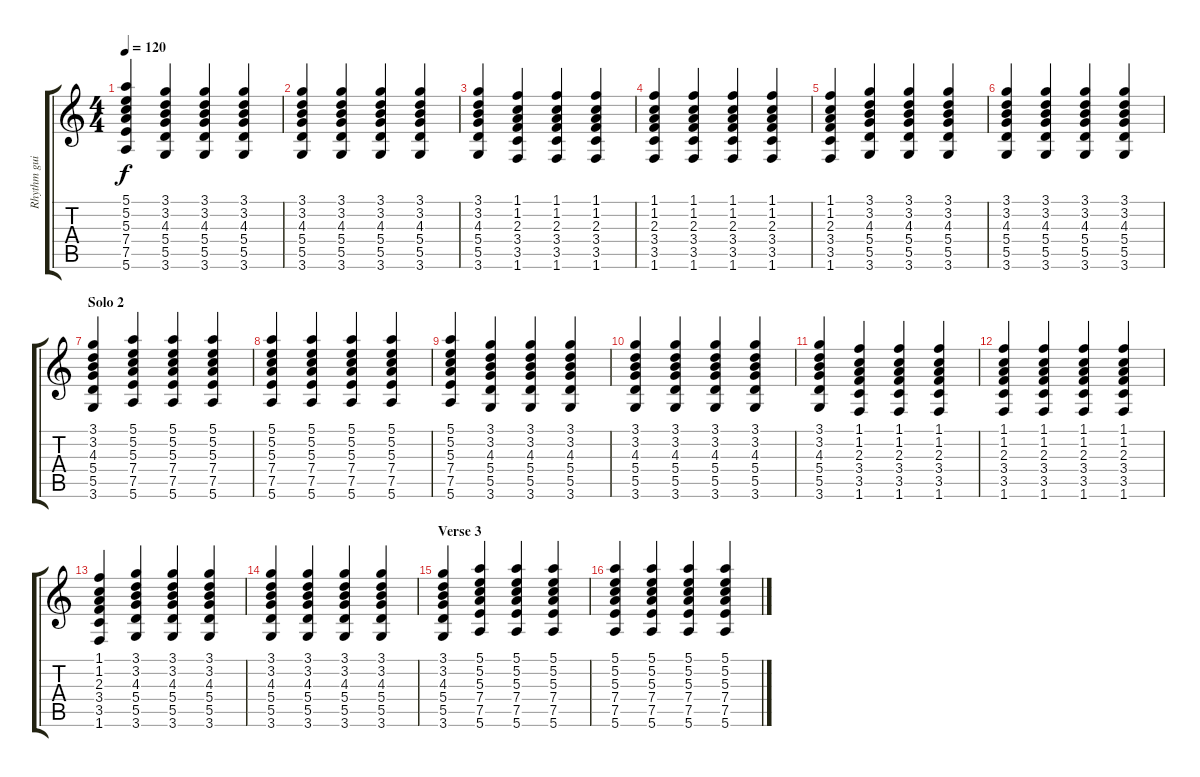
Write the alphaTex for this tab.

\track ("Rhythm guitar" "Rhythm gui") {instrument acousticguitarsteel}
\staff {score tabs}
\tuning (E4 B3 G3 D3 A2 E2) {hide}
\ts (4 4)
\tempo 120
\clef g2
\ks c
(5.1 5.2 5.3 7.4 7.5 5.6).4{dy f} (3.1 3.2 4.3 5.4 5.5 3.6).4 (3.1 3.2 4.3 5.4 5.5 3.6).4 (3.1 3.2 4.3 5.4 5.5 3.6).4 |
(3.1 3.2 4.3 5.4 5.5 3.6).4 (3.1 3.2 4.3 5.4 5.5 3.6).4 (3.1 3.2 4.3 5.4 5.5 3.6).4 (3.1 3.2 4.3 5.4 5.5 3.6).4 |
(3.1 3.2 4.3 5.4 5.5 3.6).4 (1.1 1.2 2.3 3.4 3.5 1.6).4 (1.1 1.2 2.3 3.4 3.5 1.6).4 (1.1 1.2 2.3 3.4 3.5 1.6).4 |
(1.1 1.2 2.3 3.4 3.5 1.6).4 (1.1 1.2 2.3 3.4 3.5 1.6).4 (1.1 1.2 2.3 3.4 3.5 1.6).4 (1.1 1.2 2.3 3.4 3.5 1.6).4 |
(1.1 1.2 2.3 3.4 3.5 1.6).4 (3.1 3.2 4.3 5.4 5.5 3.6).4 (3.1 3.2 4.3 5.4 5.5 3.6).4 (3.1 3.2 4.3 5.4 5.5 3.6).4 |
(3.1 3.2 4.3 5.4 5.5 3.6).4 (3.1 3.2 4.3 5.4 5.5 3.6).4 (3.1 3.2 4.3 5.4 5.5 3.6).4 (3.1 3.2 4.3 5.4 5.5 3.6).4 |
\section ("" "Solo 2")
(3.1 3.2 4.3 5.4 5.5 3.6).4 (5.1 5.2 5.3 7.4 7.5 5.6).4 (5.1 5.2 5.3 7.4 7.5 5.6).4 (5.1 5.2 5.3 7.4 7.5 5.6).4 |
(5.1 5.2 5.3 7.4 7.5 5.6).4 (5.1 5.2 5.3 7.4 7.5 5.6).4 (5.1 5.2 5.3 7.4 7.5 5.6).4 (5.1 5.2 5.3 7.4 7.5 5.6).4 |
(5.1 5.2 5.3 7.4 7.5 5.6).4 (3.1 3.2 4.3 5.4 5.5 3.6).4 (3.1 3.2 4.3 5.4 5.5 3.6).4 (3.1 3.2 4.3 5.4 5.5 3.6).4 |
(3.1 3.2 4.3 5.4 5.5 3.6).4 (3.1 3.2 4.3 5.4 5.5 3.6).4 (3.1 3.2 4.3 5.4 5.5 3.6).4 (3.1 3.2 4.3 5.4 5.5 3.6).4 |
(3.1 3.2 4.3 5.4 5.5 3.6).4 (1.1 1.2 2.3 3.4 3.5 1.6).4 (1.1 1.2 2.3 3.4 3.5 1.6).4 (1.1 1.2 2.3 3.4 3.5 1.6).4 |
(1.1 1.2 2.3 3.4 3.5 1.6).4 (1.1 1.2 2.3 3.4 3.5 1.6).4 (1.1 1.2 2.3 3.4 3.5 1.6).4 (1.1 1.2 2.3 3.4 3.5 1.6).4 |
(1.1 1.2 2.3 3.4 3.5 1.6).4 (3.1 3.2 4.3 5.4 5.5 3.6).4 (3.1 3.2 4.3 5.4 5.5 3.6).4 (3.1 3.2 4.3 5.4 5.5 3.6).4 |
(3.1 3.2 4.3 5.4 5.5 3.6).4 (3.1 3.2 4.3 5.4 5.5 3.6).4 (3.1 3.2 4.3 5.4 5.5 3.6).4 (3.1 3.2 4.3 5.4 5.5 3.6).4 |
\section ("" "Verse 3")
(3.1 3.2 4.3 5.4 5.5 3.6).4 (5.1 5.2 5.3 7.4 7.5 5.6).4 (5.1 5.2 5.3 7.4 7.5 5.6).4 (5.1 5.2 5.3 7.4 7.5 5.6).4 |
(5.1 5.2 5.3 7.4 7.5 5.6).4 (5.1 5.2 5.3 7.4 7.5 5.6).4 (5.1 5.2 5.3 7.4 7.5 5.6).4 (5.1 5.2 5.3 7.4 7.5 5.6).4
